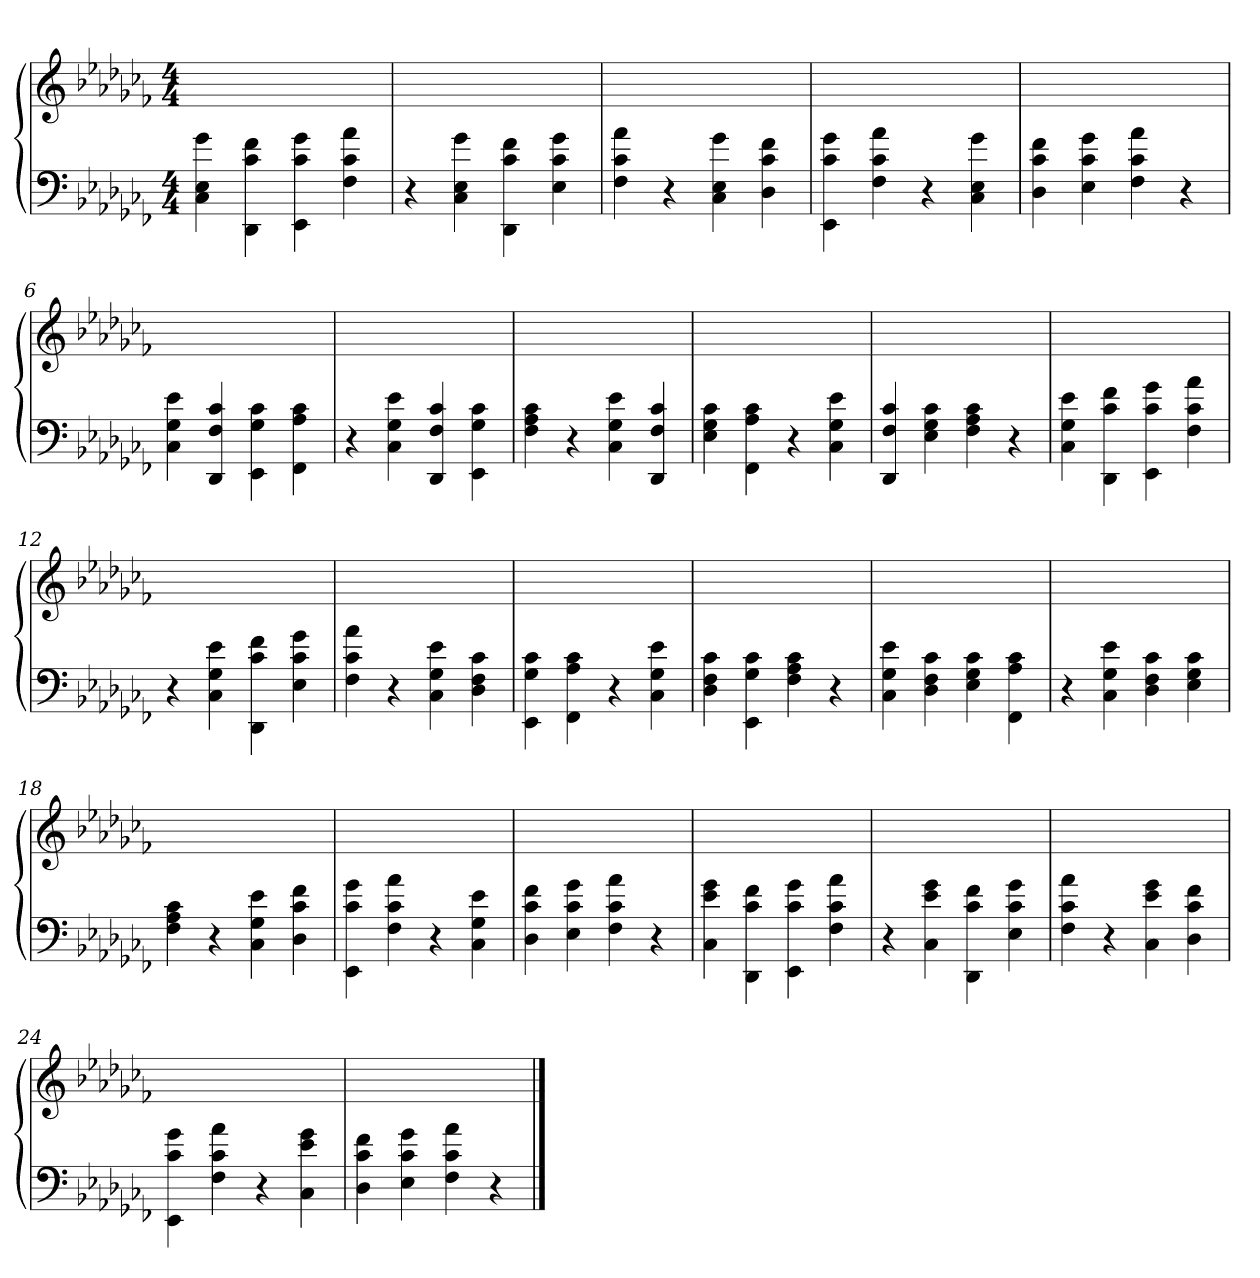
**kern	**kern
*part2	*part1
*staff2	*staff1
*clefF4	*clefG2
*k[b-e-a-d-g-c-f-]	*k[b-e-a-d-g-c-f-]
*C-:	*C-:
*M4/4	*M4/4
*MM60	*MM60
=1	=1
4C- 4E- 4g-	1ryy
4DD- 4c- 4f-	.
4EE- 4c- 4g-	.
4F- 4c- 4a-	.
=2	=2
4r	1ryy
4C- 4E- 4g-	.
4DD- 4c- 4f-	.
4E- 4c- 4g-	.
=3	=3
4F- 4c- 4a-	1ryy
4r	.
4C- 4E- 4g-	.
4D- 4c- 4f-	.
=4	=4
4EE- 4c- 4g-	1ryy
4F- 4c- 4a-	.
4r	.
4C- 4E- 4g-	.
=5	=5
4D- 4c- 4f-	1ryy
4E- 4c- 4g-	.
4F- 4c- 4a-	.
4r	.
=6	=6
4C- 4G- 4e-	1ryy
4DD- 4F- 4c-	.
4EE- 4G- 4c-	.
4FF- 4A- 4c-	.
=7	=7
4r	1ryy
4C- 4G- 4e-	.
4DD- 4F- 4c-	.
4EE- 4G- 4c-	.
=8	=8
4F- 4A- 4c-	1ryy
4r	.
4C- 4G- 4e-	.
4DD- 4F- 4c-	.
=9	=9
4E- 4G- 4c-	1ryy
4FF- 4A- 4c-	.
4r	.
4C- 4G- 4e-	.
=10	=10
4DD- 4F- 4c-	1ryy
4E- 4G- 4c-	.
4F- 4A- 4c-	.
4r	.
=11	=11
4C- 4G- 4e-	1ryy
4DD- 4c- 4f-	.
4EE- 4c- 4g-	.
4F- 4c- 4a-	.
=12	=12
4r	1ryy
4C- 4G- 4e-	.
4DD- 4c- 4f-	.
4E- 4c- 4g-	.
=13	=13
4F- 4c- 4a-	1ryy
4r	.
4C- 4G- 4e-	.
4D- 4F- 4c-	.
=14	=14
4EE- 4G- 4c-	1ryy
4FF- 4A- 4c-	.
4r	.
4C- 4G- 4e-	.
=15	=15
4D- 4F- 4c-	1ryy
4EE- 4G- 4c-	.
4F- 4A- 4c-	.
4r	.
=16	=16
4C- 4G- 4e-	1ryy
4D- 4F- 4c-	.
4E- 4G- 4c-	.
4FF- 4A- 4c-	.
=17	=17
4r	1ryy
4C- 4G- 4e-	.
4D- 4F- 4c-	.
4E- 4G- 4c-	.
=18	=18
4F- 4A- 4c-	1ryy
4r	.
4C- 4G- 4e-	.
4D- 4c- 4f-	.
=19	=19
4EE- 4c- 4g-	1ryy
4F- 4c- 4a-	.
4r	.
4C- 4G- 4e-	.
=20	=20
4D- 4c- 4f-	1ryy
4E- 4c- 4g-	.
4F- 4c- 4a-	.
4r	.
=21	=21
4C- 4e- 4g-	1ryy
4DD- 4c- 4f-	.
4EE- 4c- 4g-	.
4F- 4c- 4a-	.
=22	=22
4r	1ryy
4C- 4e- 4g-	.
4DD- 4c- 4f-	.
4E- 4c- 4g-	.
=23	=23
4F- 4c- 4a-	1ryy
4r	.
4C- 4e- 4g-	.
4D- 4c- 4f-	.
=24	=24
4EE- 4c- 4g-	1ryy
4F- 4c- 4a-	.
4r	.
4C- 4e- 4g-	.
=25	=25
4D- 4c- 4f-	1ryy
4E- 4c- 4g-	.
4F- 4c- 4a-	.
4r	.
==	==
*-	*-
